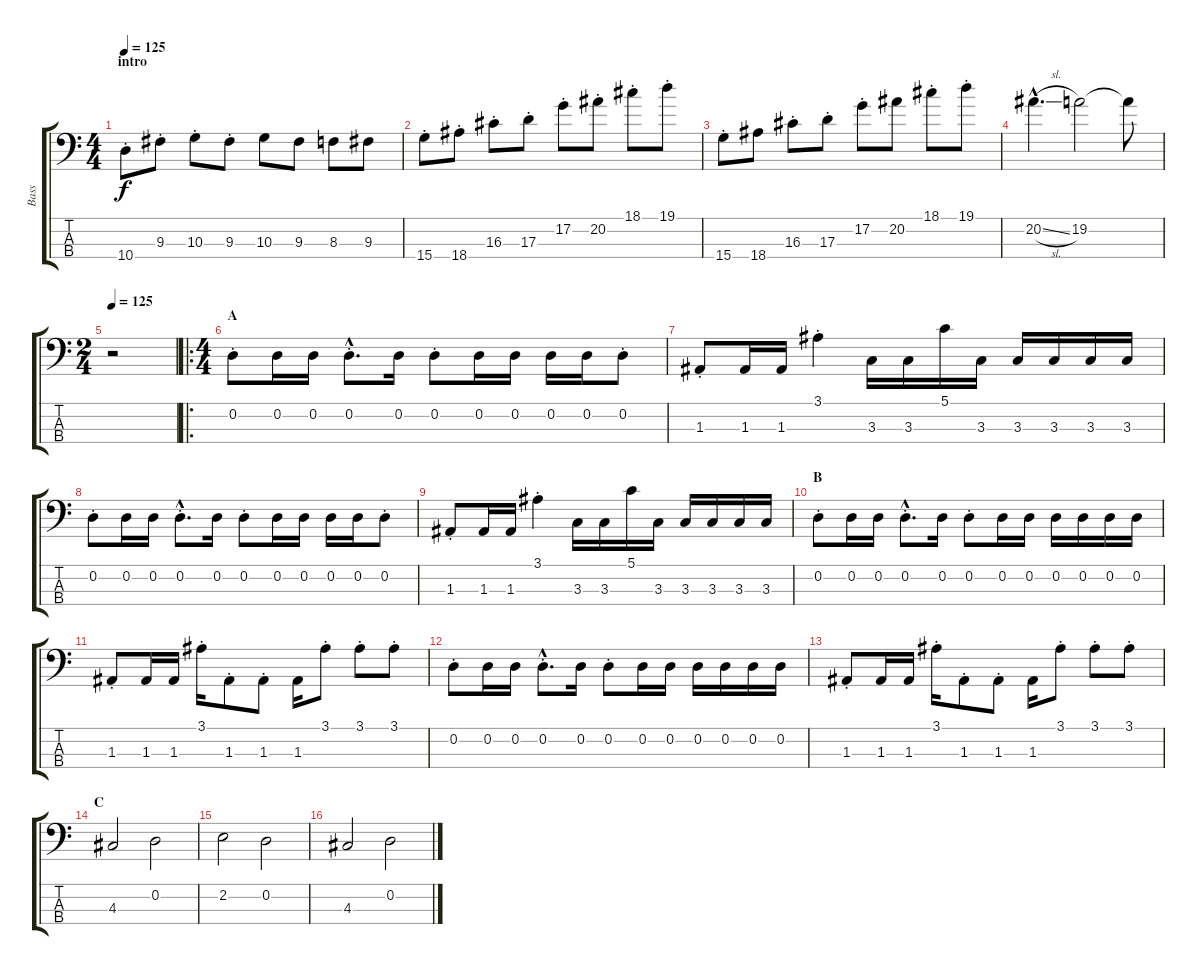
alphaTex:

\track ("Bass" "Bass") {instrument slapbass1}
\staff {score tabs}
\tuning (G2 D2 A1 E1) {hide}
\ts (4 4)
\section ("" "intro")
\tempo 125
\tempo 152
\tempo 125
\clef f4
\ks c
10.4{st}.8{dy f volume 10 instrument lead1square} 9.3{st}.8 10.3{st}.8 9.3{st}.8 10.3.8 9.3.8 8.3.8 9.3.8 |
15.4{st}.8 18.4{st}.8 16.3{st}.8 17.3{st}.8 17.2{st}.8 20.2{st}.8 18.1{st}.8 19.1{st}.8 |
15.4{st}.8 18.4.8 16.3{st}.8 17.3{st}.8 17.2{st}.8 20.2.8 18.1{st}.8 19.1{st}.8 |
20.2{sl hac}.4{d} 19.2.2 19.2{t}.8 |
\ts (2 4)
\tempo 125
r.2{volume 13 instrument slapbass1} |
\ro
\ts (4 4)
\section ("" "A")
0.2{st}.8 0.2.16 0.2.16 0.2{hac st}.8{d} 0.2.16 0.2{st}.8 0.2.16 0.2.16 0.2.16 0.2.16 0.2{st}.8 |
1.3{st}.8 1.3.16 1.3.16 3.1{st}.4 3.3.16 3.3.16 5.1.16 3.3.16 3.3.16 3.3.16 3.3.16 3.3.16 |
0.2{st}.8 0.2.16 0.2.16 0.2{hac st}.8{d} 0.2.16 0.2{st}.8 0.2.16 0.2.16 0.2.16 0.2.16 0.2{st}.8 |
1.3{st}.8 1.3.16 1.3.16 3.1{st}.4 3.3.16 3.3.16 5.1.16 3.3.16 3.3.16 3.3.16 3.3.16 3.3.16 |
\section ("" "B")
0.2{st}.8 0.2.16 0.2.16 0.2{hac st}.8{d} 0.2.16 0.2{st}.8 0.2.16 0.2.16 0.2.16 0.2.16 0.2.16 0.2.16 |
1.3{st}.8 1.3.16 1.3.16 3.1{st}.16 1.3{st}.8 1.3{st}.8 1.3.16 3.1{st}.8 3.1{st}.8 3.1{st}.8 |
0.2{st}.8 0.2.16 0.2.16 0.2{hac st}.8{d} 0.2.16 0.2{st}.8 0.2.16 0.2.16 0.2.16 0.2.16 0.2.16 0.2.16 |
1.3{st}.8 1.3.16 1.3.16 3.1{st}.16 1.3{st}.8 1.3{st}.8 1.3.16 3.1{st}.8 3.1{st}.8 3.1{st}.8 |
\section ("" "C")
4.3.2 0.2.2 |
2.2.2 0.2.2 |
4.3.2 0.2.2
